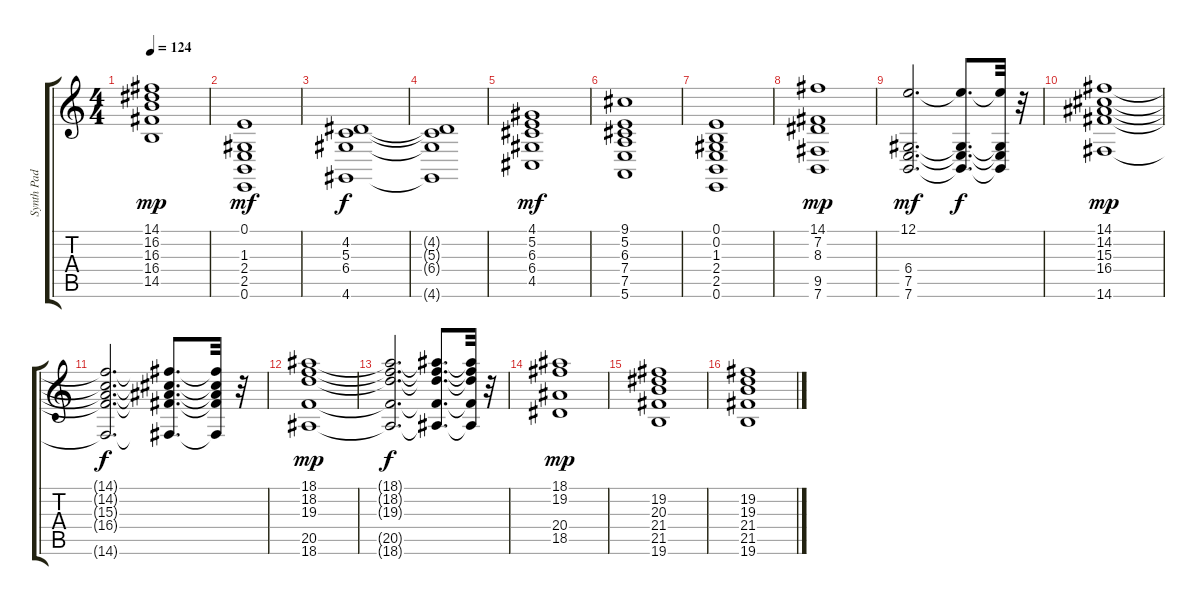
\track ("Synth Pad Analog" "Synth Pad ") {instrument stringensemble1}
\staff {score tabs}
\tuning (E4 B3 G3 D3 A2 E2) {hide}
\ts (4 4)
\tempo 124
\clef g2
\ks c
(14.1 16.2 16.3 16.4 14.5).1{dy mp} |
(0.1 1.3 2.4 2.5 0.6).1{dy mf} |
(4.2 5.3 6.4 4.6).1{dy f} |
(4.2{t} 5.3{t} 6.4{t} 4.6{t}).1 |
(4.1 5.2 6.3 6.4 4.5).1{dy mf} |
(9.1 5.2 6.3 7.4 7.5 5.6).1 |
(0.1 0.2 1.3 2.4 2.5 0.6).1 |
(14.1 7.2 8.3 9.5 7.6).1{dy mp} |
(12.1 6.4 7.5 7.6).2{d dy mf} (12.1{t} 6.4{t} 7.5{t} 7.6{t}).8{d dy f} (12.1{t} 6.4{t} 7.5{t} 7.6{t}).32 r.32 |
(14.1 14.2 15.3 16.4 14.6).1{dy mp} |
(14.1{t} 14.2{t} 15.3{t} 16.4{t} 14.6{t}).2{d dy f} (14.1{t} 14.2{t} 15.3{t} 16.4{t} 14.6{t}).8{d} (14.1{t} 14.2{t} 15.3{t} 16.4{t} 14.6{t}).32 r.32 |
(18.1 18.2 19.3 20.5 18.6).1{dy mp} |
(18.1{t} 18.2{t} 19.3{t} 20.5{t} 18.6{t}).2{d dy f} (18.1{t} 18.2{t} 19.3{t} 20.5{t} 18.6{t}).8{d} (18.1{t} 18.2{t} 19.3{t} 20.5{t} 18.6{t}).32 r.32 |
(18.1 19.2 20.4 18.5).1{dy mp} |
(19.2 20.3 21.4 21.5 19.6).1 |
(19.2 19.3 21.4 21.5 19.6).1
